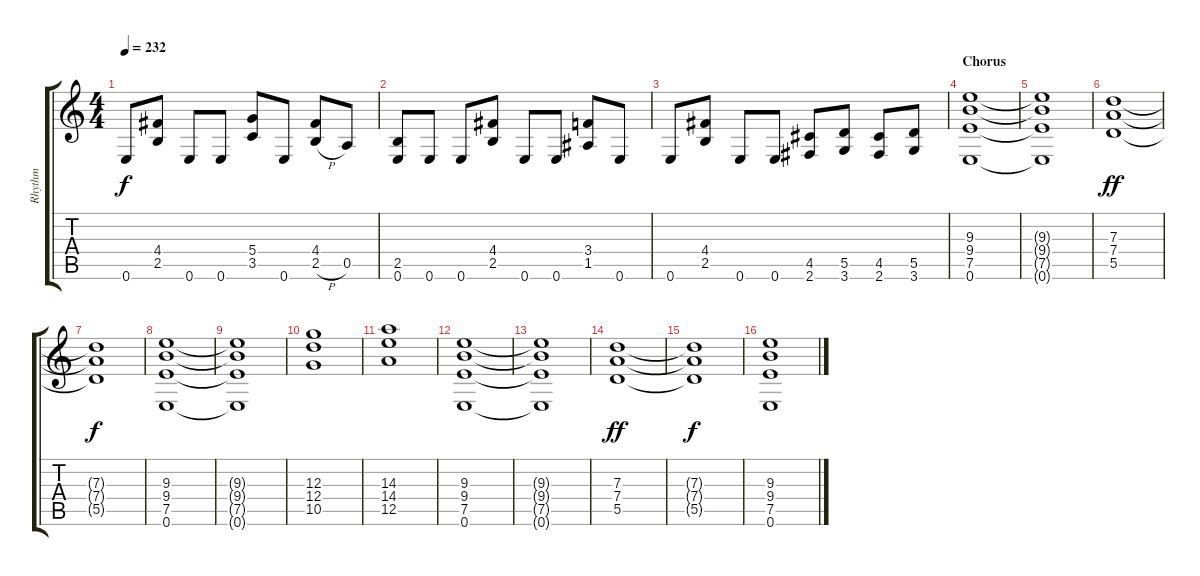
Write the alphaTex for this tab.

\track ("Rhythm" "Rhythm") {instrument distortionguitar}
\staff {score tabs}
\tuning (E4 B3 G3 D3 A2 E2) {hide}
\ts (4 4)
\tempo 232
\clef g2
\ks c
0.6.8{dy f} (4.4 2.5).8 0.6.8 0.6.8 (5.4 3.5).8 0.6.8 (4.4 2.5{h}).8 0.5.8 |
(2.5 0.6).8 0.6.8 0.6.8 (4.4 2.5).8 0.6.8 0.6.8 (3.4 1.5).8 0.6.8 |
0.6.8 (4.4 2.5).8 0.6.8 0.6.8 (4.5 2.6).8 (5.5 3.6).8 (4.5 2.6).8 (5.5 3.6).8 |
\section ("" "Chorus")
(9.3 9.4 7.5 0.6).1 |
(9.3{t} 9.4{t} 7.5{t} 0.6{t}).1 |
(7.3 7.4 5.5).1{dy ff} |
(7.3{t} 7.4{t} 5.5{t}).1{dy f} |
(9.3 9.4 7.5 0.6).1 |
(9.3{t} 9.4{t} 7.5{t} 0.6{t}).1 |
(12.3 12.4 10.5).1 |
(14.3 14.4 12.5).1 |
(9.3 9.4 7.5 0.6).1 |
(9.3{t} 9.4{t} 7.5{t} 0.6{t}).1 |
(7.3 7.4 5.5).1{dy ff} |
(7.3{t} 7.4{t} 5.5{t}).1{dy f} |
(9.3 9.4 7.5 0.6).1
